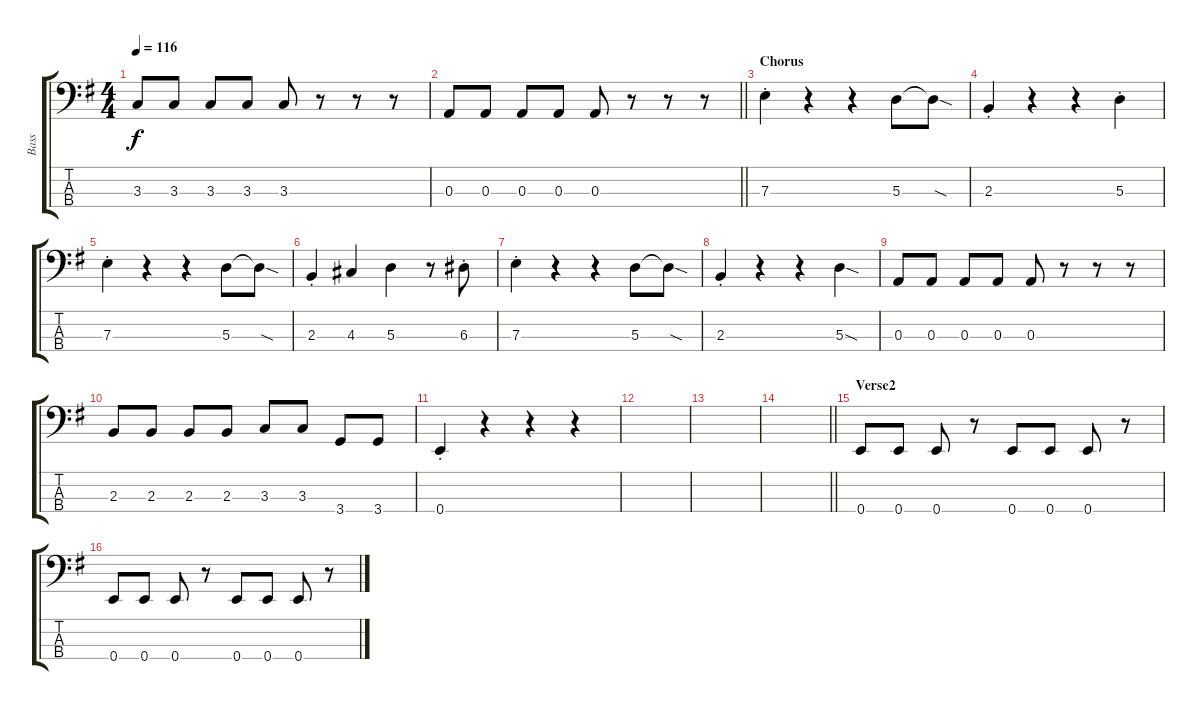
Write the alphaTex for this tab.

\track ("Bass" "Bass") {instrument electricbassfinger}
\staff {score tabs}
\tuning (G2 D2 A1 E1) {hide}
\ts (4 4)
\tempo 116
\clef f4
\ks g
3.3.8{dy f} 3.3.8 3.3.8 3.3.8 3.3.8 r.8 r.8 r.8 |
\barLineRight lightlight
0.3.8 0.3.8 0.3.8 0.3.8 0.3.8 r.8 r.8 r.8 |
\section ("" "Chorus")
7.3{st}.4 r.4 r.4 5.3.8 5.3{sod t}.8 |
2.3{st}.4 r.4 r.4 5.3{st}.4 |
7.3{st}.4 r.4 r.4 5.3.8 5.3{sod t}.8 |
2.3{st}.4 4.3.4 5.3.4 r.8 6.3{st}.8 |
7.3{st}.4 r.4 r.4 5.3.8 5.3{sod t}.8 |
2.3{st}.4 r.4 r.4 5.3{sod}.4 |
0.3.8 0.3.8 0.3.8 0.3.8 0.3.8 r.8 r.8 r.8 |
2.3.8 2.3.8 2.3.8 2.3.8 3.3.8 3.3.8 3.4.8 3.4.8 |
0.4{st}.4 r.4 r.4 r.4 |
|
|
\barLineRight lightlight
|
\section ("" "Verse2")
0.4.8 0.4.8 0.4.8 r.8 0.4.8 0.4.8 0.4.8 r.8 |
0.4.8 0.4.8 0.4.8 r.8 0.4.8 0.4.8 0.4.8 r.8
